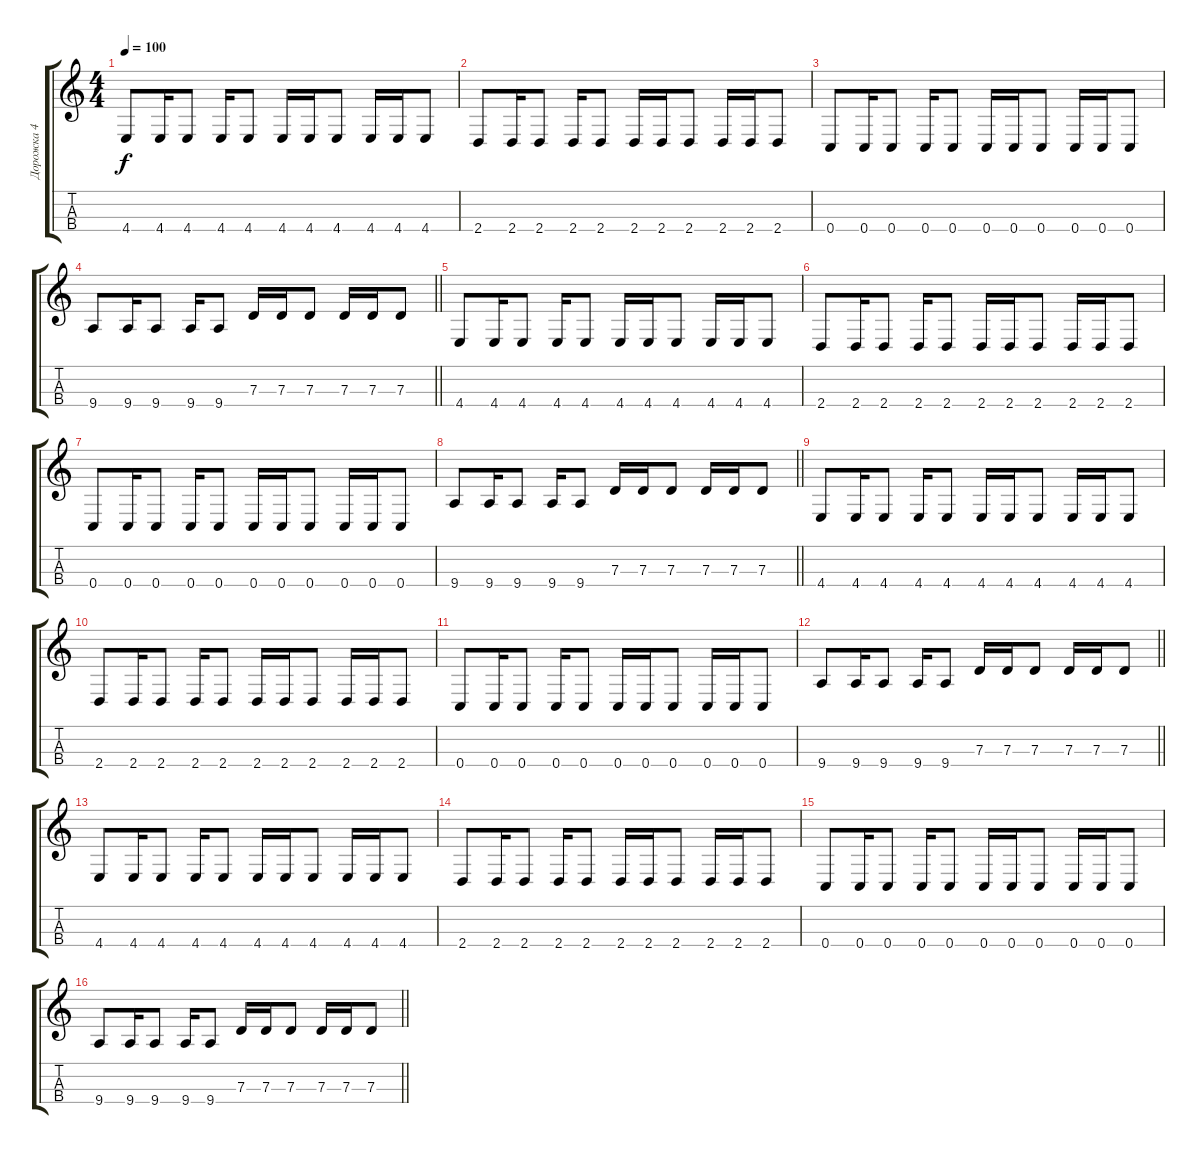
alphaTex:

\track ("Дорожка 4" "Дорожка 4") {instrument electricbassfinger}
\staff {score tabs}
\tuning (F3 C3 G2 C2) {hide}
\ts (4 4)
\tempo 100
\clef g2
\ks c
4.4.8{dy f} 4.4.16 4.4.8 4.4.16 4.4.8 4.4.16 4.4.16 4.4.8 4.4.16 4.4.16 4.4.8 |
2.4.8 2.4.16 2.4.8 2.4.16 2.4.8 2.4.16 2.4.16 2.4.8 2.4.16 2.4.16 2.4.8 |
0.4.8 0.4.16 0.4.8 0.4.16 0.4.8 0.4.16 0.4.16 0.4.8 0.4.16 0.4.16 0.4.8 |
\barLineRight lightlight
9.4.8 9.4.16 9.4.8 9.4.16 9.4.8 7.3.16 7.3.16 7.3.8 7.3.16 7.3.16 7.3.8 |
4.4.8 4.4.16 4.4.8 4.4.16 4.4.8 4.4.16 4.4.16 4.4.8 4.4.16 4.4.16 4.4.8 |
2.4.8 2.4.16 2.4.8 2.4.16 2.4.8 2.4.16 2.4.16 2.4.8 2.4.16 2.4.16 2.4.8 |
0.4.8 0.4.16 0.4.8 0.4.16 0.4.8 0.4.16 0.4.16 0.4.8 0.4.16 0.4.16 0.4.8 |
\barLineRight lightlight
9.4.8 9.4.16 9.4.8 9.4.16 9.4.8 7.3.16 7.3.16 7.3.8 7.3.16 7.3.16 7.3.8 |
4.4.8 4.4.16 4.4.8 4.4.16 4.4.8 4.4.16 4.4.16 4.4.8 4.4.16 4.4.16 4.4.8 |
2.4.8 2.4.16 2.4.8 2.4.16 2.4.8 2.4.16 2.4.16 2.4.8 2.4.16 2.4.16 2.4.8 |
0.4.8 0.4.16 0.4.8 0.4.16 0.4.8 0.4.16 0.4.16 0.4.8 0.4.16 0.4.16 0.4.8 |
\barLineRight lightlight
9.4.8 9.4.16 9.4.8 9.4.16 9.4.8 7.3.16 7.3.16 7.3.8 7.3.16 7.3.16 7.3.8 |
4.4.8 4.4.16 4.4.8 4.4.16 4.4.8 4.4.16 4.4.16 4.4.8 4.4.16 4.4.16 4.4.8 |
2.4.8 2.4.16 2.4.8 2.4.16 2.4.8 2.4.16 2.4.16 2.4.8 2.4.16 2.4.16 2.4.8 |
0.4.8 0.4.16 0.4.8 0.4.16 0.4.8 0.4.16 0.4.16 0.4.8 0.4.16 0.4.16 0.4.8 |
\barLineRight lightlight
9.4.8 9.4.16 9.4.8 9.4.16 9.4.8 7.3.16 7.3.16 7.3.8 7.3.16 7.3.16 7.3.8
